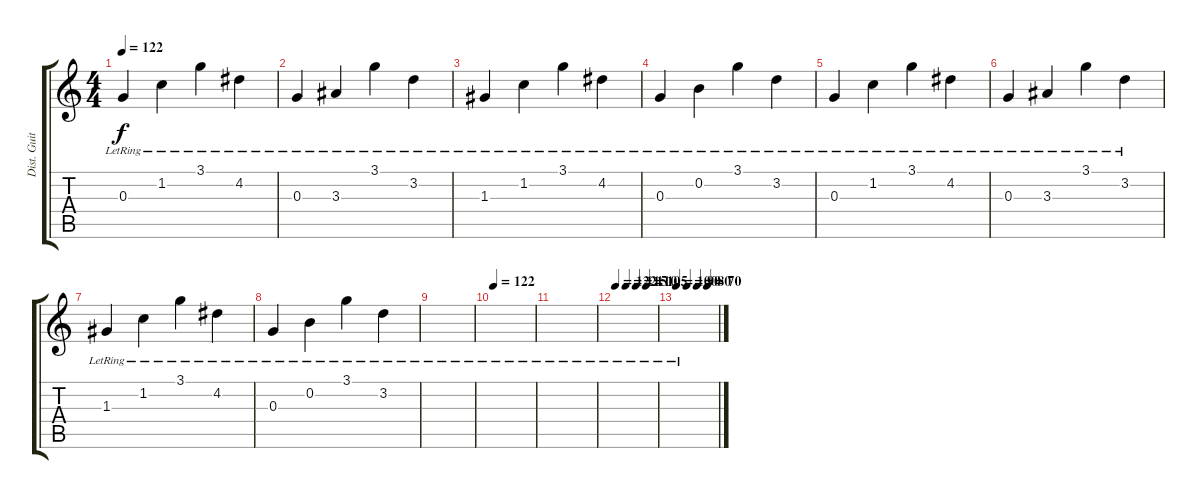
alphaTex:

\track ("Dist. Guitar (R)" "Dist. Guit") {instrument distortionguitar}
\staff {score tabs}
\tuning (E4 B3 G3 D3 A2 E2) {hide}
\ts (4 4)
\tempo 122
\clef g2
\ks c
0.3{lr}.4{dy f} 1.2{lr}.4 3.1{lr}.4 4.2{lr}.4 |
0.3{lr}.4 3.3{lr}.4 3.1{lr}.4 3.2{lr}.4 |
1.3{lr}.4 1.2{lr}.4 3.1{lr}.4 4.2{lr}.4 |
0.3{lr}.4 0.2{lr}.4 3.1{lr}.4 3.2{lr}.4 |
0.3{lr}.4 1.2{lr}.4 3.1{lr}.4 4.2{lr}.4 |
0.3{lr}.4 3.3{lr}.4 3.1{lr}.4 3.2{lr}.4 |
1.3{lr}.4 1.2{lr}.4 3.1{lr}.4 4.2{lr}.4 |
0.3{lr}.4 0.2{lr}.4 3.1{lr}.4 3.2{lr}.4 |
|
\tempo 122
|
|
\tempo 122
\tempo (115 0.25)
\tempo (110 0.5)
\tempo (105 0.75)
|
\tempo 100
\tempo (90 0.25)
\tempo (80 0.5)
\tempo (70 0.75)
